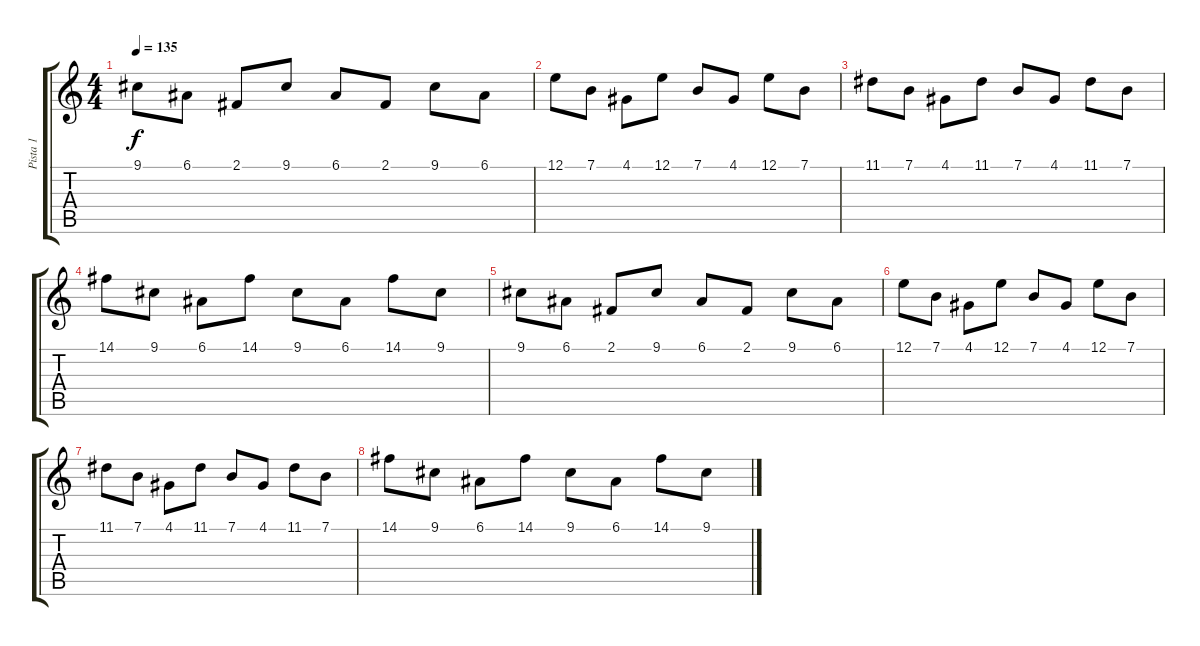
\track ("Pista 1" "Pista 1") {instrument acousticgrandpiano}
\staff {score tabs}
\tuning (E4 B3 G3 D3 A2 E2) {hide}
\ts (4 4)
\tempo 135
\clef g2
\ks c
9.1.8{dy f} 6.1.8 2.1.8 9.1.8 6.1.8 2.1.8 9.1.8 6.1.8 |
12.1.8 7.1.8 4.1.8 12.1.8 7.1.8 4.1.8 12.1.8 7.1.8 |
11.1.8 7.1.8 4.1.8 11.1.8 7.1.8 4.1.8 11.1.8 7.1.8 |
14.1.8 9.1.8 6.1.8 14.1.8 9.1.8 6.1.8 14.1.8 9.1.8 |
9.1.8 6.1.8 2.1.8 9.1.8 6.1.8 2.1.8 9.1.8 6.1.8 |
12.1.8 7.1.8 4.1.8 12.1.8 7.1.8 4.1.8 12.1.8 7.1.8 |
11.1.8 7.1.8 4.1.8 11.1.8 7.1.8 4.1.8 11.1.8 7.1.8 |
14.1.8 9.1.8 6.1.8 14.1.8 9.1.8 6.1.8 14.1.8 9.1.8
